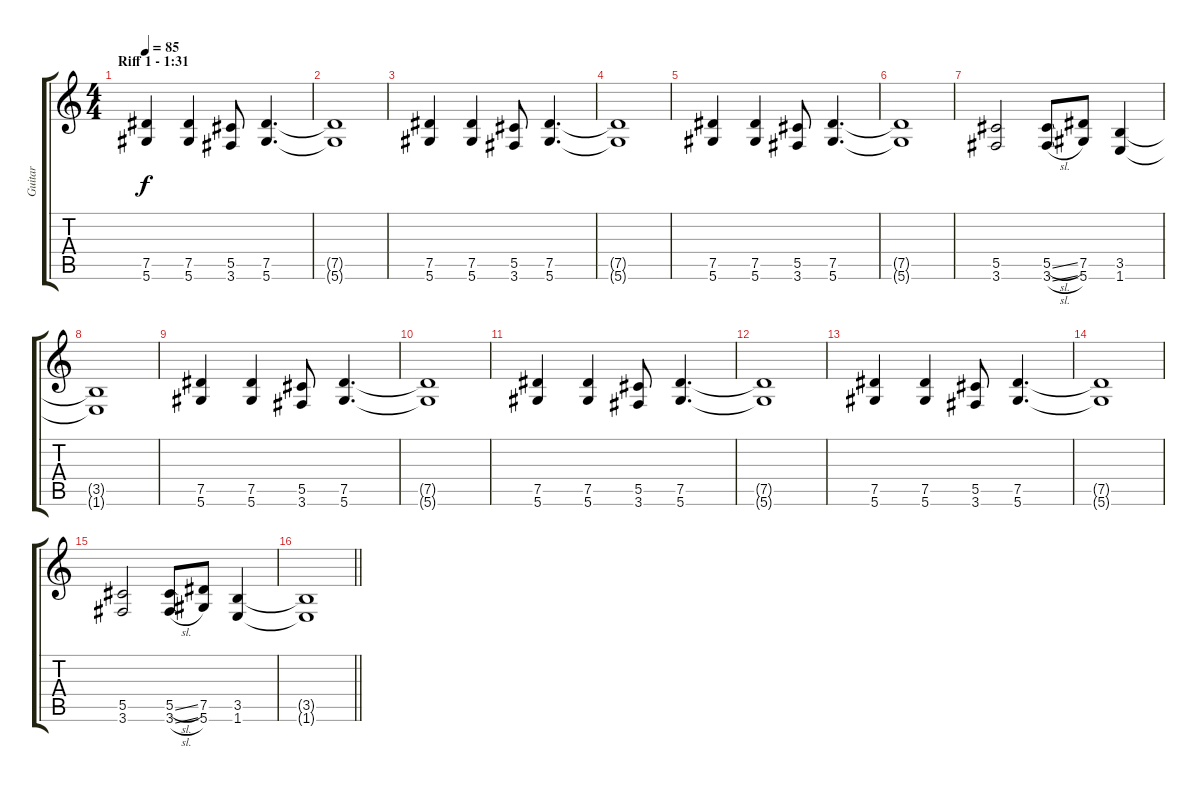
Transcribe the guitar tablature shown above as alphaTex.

\track ("Guitar" "Guitar") {instrument distortionguitar}
\staff {score tabs}
\tuning (Eb4 Bb3 Gb3 Db3 Ab2 Eb2) {hide}
\ts (4 4)
\section ("" "Riff 1 - 1:31")
\tempo 85
\clef g2
\ks c
(7.5 5.6).4{dy f} (7.5 5.6).4 (5.5 3.6).8 (7.5 5.6).4{d} |
(7.5{t} 5.6{t}).1 |
(7.5 5.6).4 (7.5 5.6).4 (5.5 3.6).8 (7.5 5.6).4{d} |
(7.5{t} 5.6{t}).1 |
(7.5 5.6).4 (7.5 5.6).4 (5.5 3.6).8 (7.5 5.6).4{d} |
(7.5{t} 5.6{t}).1 |
(5.5 3.6).2 (5.5{sl} 3.6{sl}).8 (7.5 5.6).8 (3.5 1.6).4 |
(3.5{t} 1.6{t}).1 |
(7.5 5.6).4 (7.5 5.6).4 (5.5 3.6).8 (7.5 5.6).4{d} |
(7.5{t} 5.6{t}).1 |
(7.5 5.6).4 (7.5 5.6).4 (5.5 3.6).8 (7.5 5.6).4{d} |
(7.5{t} 5.6{t}).1 |
(7.5 5.6).4 (7.5 5.6).4 (5.5 3.6).8 (7.5 5.6).4{d} |
(7.5{t} 5.6{t}).1 |
(5.5 3.6).2 (5.5{sl} 3.6{sl}).8 (7.5 5.6).8 (3.5 1.6).4 |
\barLineRight lightlight
(3.5{t} 1.6{t}).1
